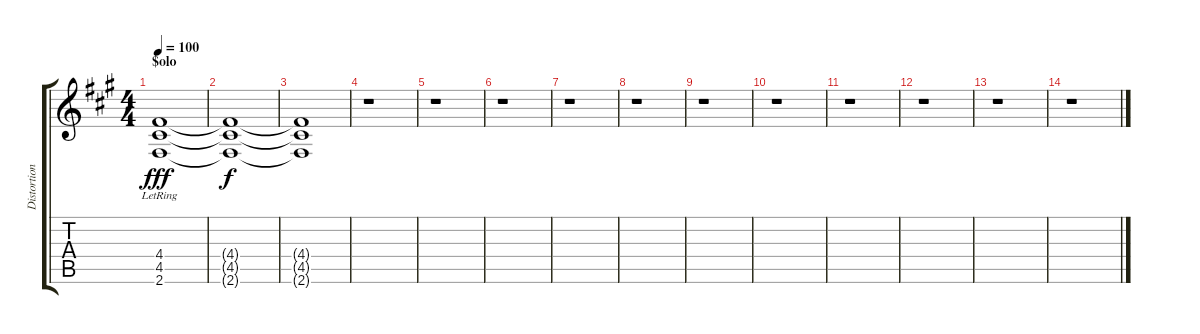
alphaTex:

\track ("Distortion Guitar" "Distortion") {instrument distortionguitar}
\staff {score tabs}
\tuning (E4 B3 G3 D3 A2 E2) {hide}
\ts (4 4)
\section ("" "$olo")
\tempo 100
\clef g2
\ks f#minor
(4.4{lr} 4.5{lr} 2.6{lr}).1{dy fff volume 1} |
(4.4{t} 4.5{t} 2.6{t}).1{dy f} |
(4.4{t} 4.5{t} 2.6{t}).1 |
r.1 |
r.1 |
r.1 |
r.1 |
r.1 |
r.1 |
r.1 |
r.1 |
r.1 |
r.1 |
r.1
